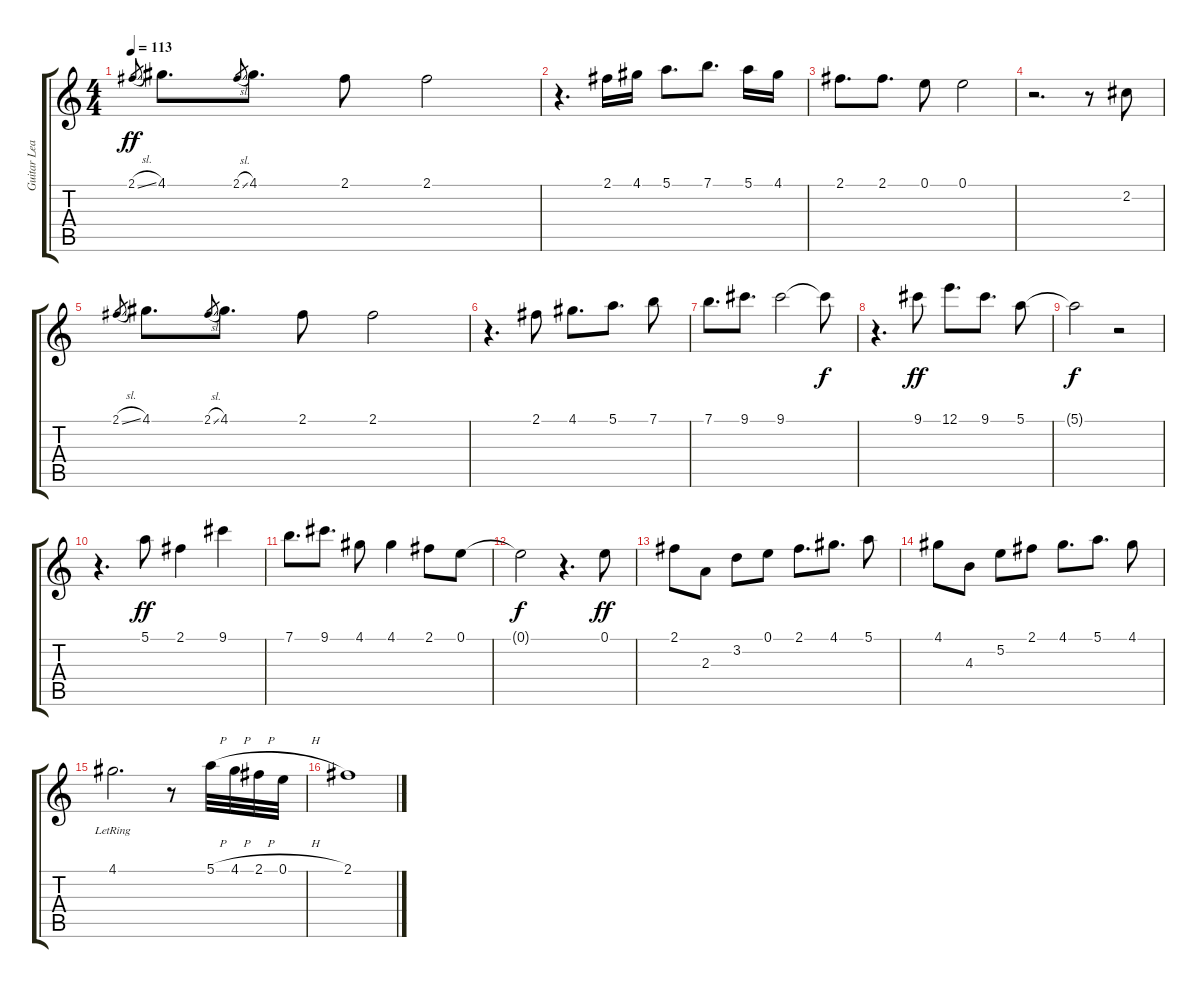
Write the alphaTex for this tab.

\track ("Guitar Lead" "Guitar Lea") {instrument acousticguitarnylon}
\staff {score tabs}
\tuning (E4 B3 G3 D3 A2 E2) {hide}
\ts (4 4)
\tempo 113
\clef g2
\ks c
2.1{sl}.8{gr dy ff} 4.1.8{d} 2.1{sl}.8{gr} 4.1.8{d} 2.1.8 2.1.2 |
r.4{d} 2.1.16 4.1.16 5.1.8{d} 7.1.8{d} 5.1.16 4.1.16 |
2.1.8{d} 2.1.8{d} 0.1.8 0.1.2 |
r.2{d} r.8 2.2.8 |
2.1{sl}.8{gr} 4.1.8{d} 2.1{sl}.8{gr} 4.1.8{d} 2.1.8 2.1.2 |
r.4{d} 2.1.8 4.1.8{d} 5.1.8{d} 7.1.8 |
7.1.8{d} 9.1.8{d} 9.1.2 9.1{t}.8{dy f} |
r.4{d} 9.1.8{dy ff} 12.1.8{d} 9.1.8{d} 5.1.8 |
5.1{t}.2{dy f} r.2 |
r.4{d} 5.1.8{dy ff} 2.1.4 9.1.4 |
7.1.8{d} 9.1.8{d} 4.1.8 4.1.4 2.1.8 0.1.8 |
0.1{t}.2{dy f} r.4{d} 0.1.8{dy ff} |
2.1.8 2.3.8 3.2.8 0.1.8 2.1.8{d} 4.1.8{d} 5.1.8 |
4.1.8 4.3.8 5.2.8 2.1.8 4.1.8{d} 5.1.8{d} 4.1.8 |
4.1{lr}.2{d} r.8 5.1{h}.32 4.1{h}.32 2.1{h}.32 0.1{h}.32 |
2.1.1
